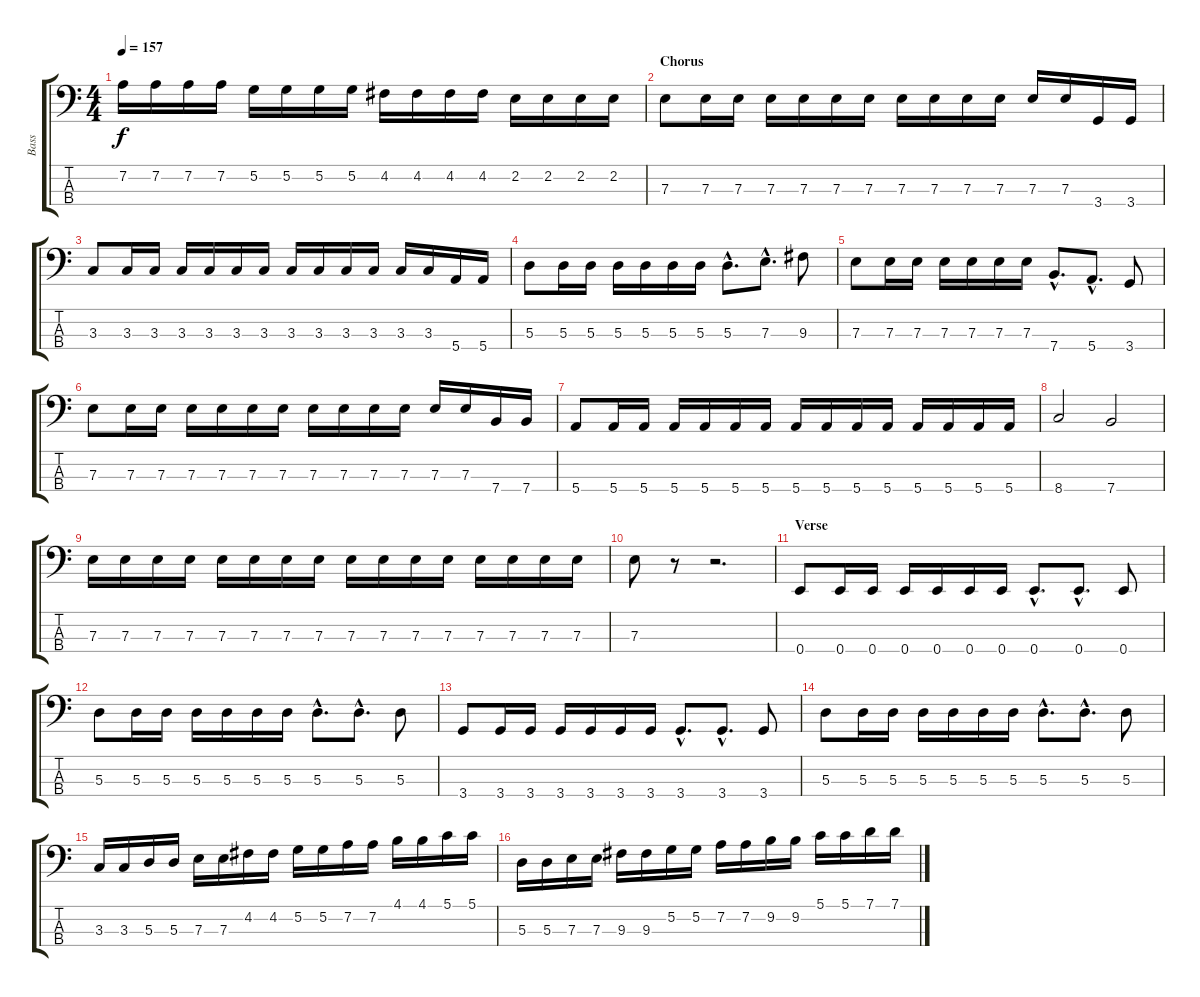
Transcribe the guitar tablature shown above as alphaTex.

\track ("Bass" "Bass") {instrument electricbassfinger}
\staff {score tabs}
\tuning (G2 D2 A1 E1) {hide}
\ts (4 4)
\tempo 157
\clef f4
\ks c
7.2.16{dy f} 7.2.16 7.2.16 7.2.16 5.2.16 5.2.16 5.2.16 5.2.16 4.2.16 4.2.16 4.2.16 4.2.16 2.2.16 2.2.16 2.2.16 2.2.16 |
\section ("" "Chorus")
7.3.8 7.3.16 7.3.16 7.3.16 7.3.16 7.3.16 7.3.16 7.3.16 7.3.16 7.3.16 7.3.16 7.3.16 7.3.16 3.4.16 3.4.16 |
3.3.8 3.3.16 3.3.16 3.3.16 3.3.16 3.3.16 3.3.16 3.3.16 3.3.16 3.3.16 3.3.16 3.3.16 3.3.16 5.4.16 5.4.16 |
5.3.8 5.3.16 5.3.16 5.3.16 5.3.16 5.3.16 5.3.16 5.3{hac}.8{d} 7.3{hac}.8{d} 9.3.8 |
7.3.8 7.3.16 7.3.16 7.3.16 7.3.16 7.3.16 7.3.16 7.4{hac}.8{d} 5.4{hac}.8{d} 3.4.8 |
7.3.8 7.3.16 7.3.16 7.3.16 7.3.16 7.3.16 7.3.16 7.3.16 7.3.16 7.3.16 7.3.16 7.3.16 7.3.16 7.4.16 7.4.16 |
5.4.8 5.4.16 5.4.16 5.4.16 5.4.16 5.4.16 5.4.16 5.4.16 5.4.16 5.4.16 5.4.16 5.4.16 5.4.16 5.4.16 5.4.16 |
8.4.2 7.4.2 |
7.3.16 7.3.16 7.3.16 7.3.16 7.3.16 7.3.16 7.3.16 7.3.16 7.3.16 7.3.16 7.3.16 7.3.16 7.3.16 7.3.16 7.3.16 7.3.16 |
7.3.8 r.8 r.2{d} |
\section ("" "Verse")
0.4.8 0.4.16 0.4.16 0.4.16 0.4.16 0.4.16 0.4.16 0.4{hac}.8{d} 0.4{hac}.8{d} 0.4.8 |
5.3.8 5.3.16 5.3.16 5.3.16 5.3.16 5.3.16 5.3.16 5.3{hac}.8{d} 5.3{hac}.8{d} 5.3.8 |
3.4.8 3.4.16 3.4.16 3.4.16 3.4.16 3.4.16 3.4.16 3.4{hac}.8{d} 3.4{hac}.8{d} 3.4.8 |
5.3.8 5.3.16 5.3.16 5.3.16 5.3.16 5.3.16 5.3.16 5.3{hac}.8{d} 5.3{hac}.8{d} 5.3.8 |
3.3.16 3.3.16 5.3.16 5.3.16 7.3.16 7.3.16 4.2.16 4.2.16 5.2.16 5.2.16 7.2.16 7.2.16 4.1.16 4.1.16 5.1.16 5.1.16 |
5.3.16 5.3.16 7.3.16 7.3.16 9.3.16 9.3.16 5.2.16 5.2.16 7.2.16 7.2.16 9.2.16 9.2.16 5.1.16 5.1.16 7.1.16 7.1.16
